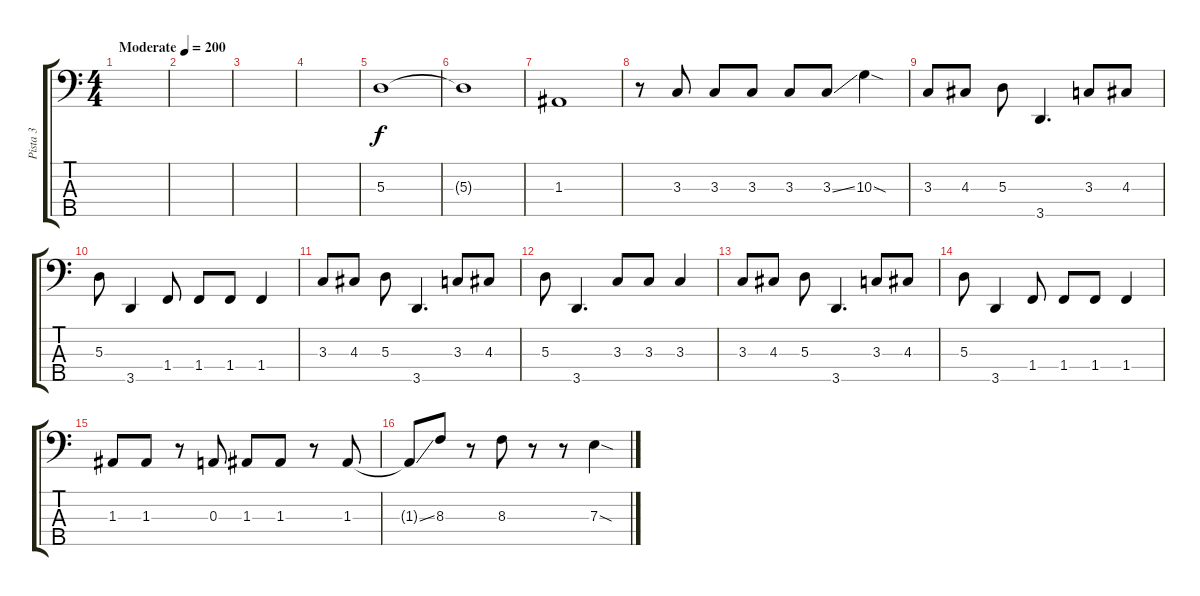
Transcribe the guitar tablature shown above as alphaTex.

\track ("Pista 3" "Pista 3") {instrument electricbassfinger}
\staff {score tabs}
\tuning (G2 D2 A1 E1 B0) {hide}
\ts (4 4)
\tempo (200 "Moderate")
\clef f4
\ks c
|
|
|
|
5.3.1 |
5.3{t}.1 |
1.3.1 |
r.8 3.3.8 3.3.8 3.3.8 3.3.8 3.3{ss}.8 10.3{sod}.4 |
3.3.8 4.3.8 5.3.8 3.5.4{d} 3.3.8 4.3.8 |
5.3.8 3.5.4 1.4.8 1.4.8 1.4.8 1.4.4 |
3.3.8 4.3.8 5.3.8 3.5.4{d} 3.3.8 4.3.8 |
5.3.8 3.5.4{d} 3.3.8 3.3.8 3.3.4 |
3.3.8 4.3.8 5.3.8 3.5.4{d} 3.3.8 4.3.8 |
5.3.8 3.5.4 1.4.8 1.4.8 1.4.8 1.4.4 |
1.3.8 1.3.8 r.8 0.3.8 1.3.8 1.3.8 r.8 1.3.8 |
1.3{ss t}.8 8.3.8 r.8 8.3.8 r.8 r.8 7.3{sod}.4
